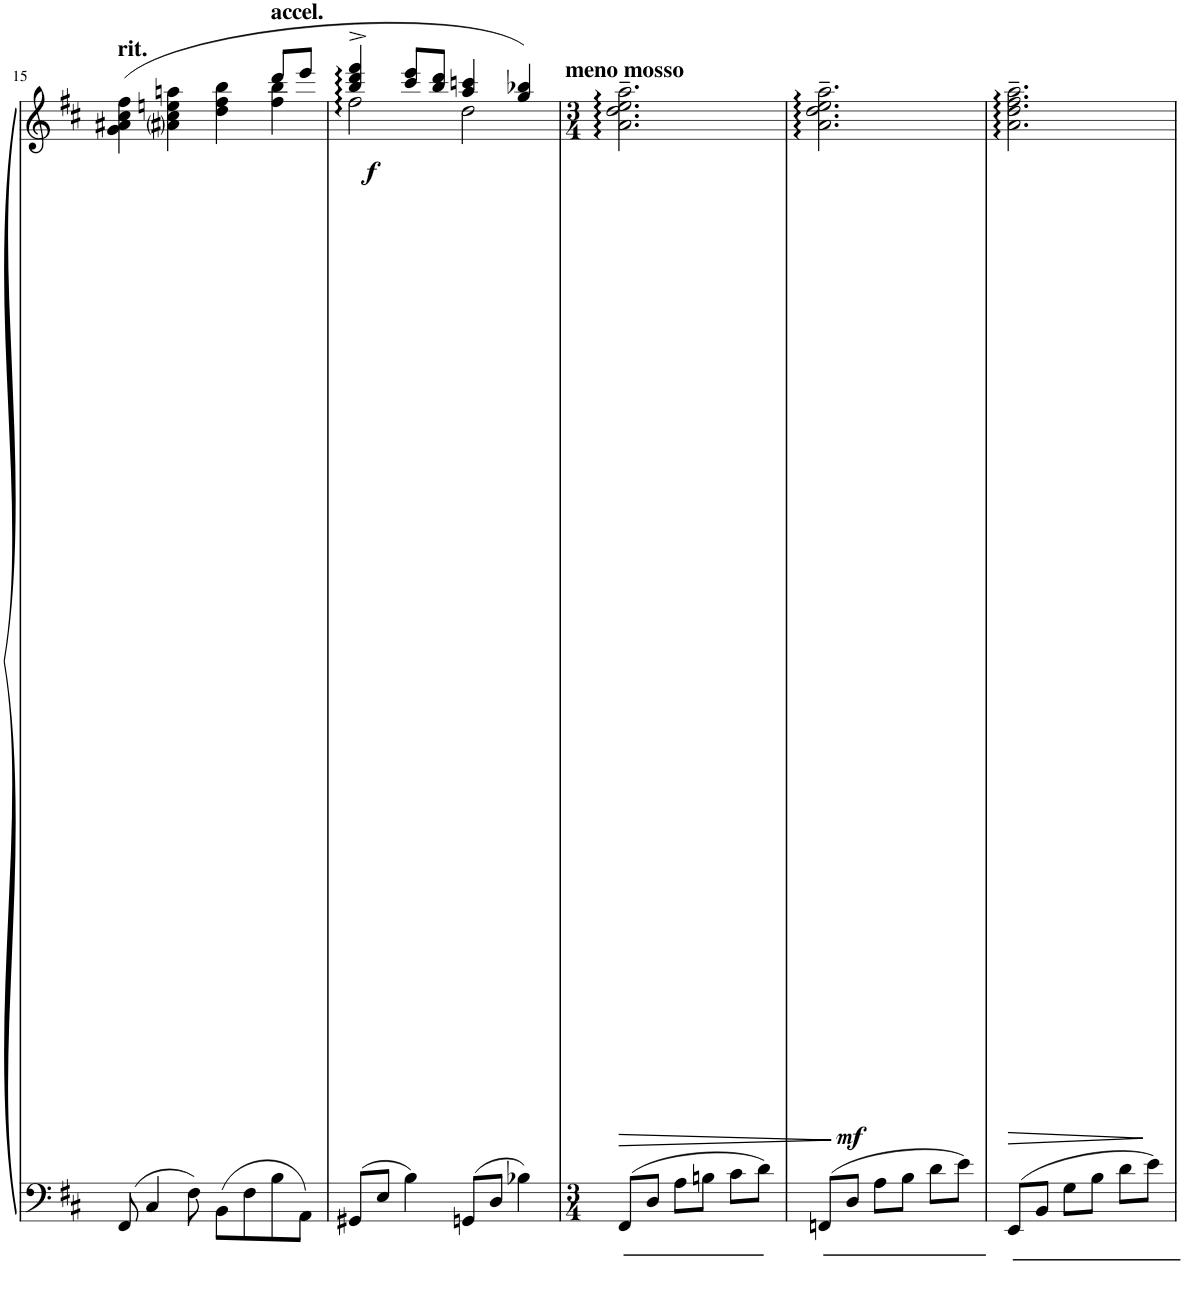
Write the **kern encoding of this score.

**kern	**kern	**dynam
*part1	*part1	*part1
*staff2	*staff1	*staff1/2
*I"Piano	*	*
*I'Pno	*	*
!!LO:PB:g=z
*clefF4	*clefG2	*
*k[f#c#]	*k[f#c#]	*
*M4/4	*M3/4	*
=15	=15	=15
*	*^	*
!	!LO:TX:a:B:t=rit.	!	!
8FF#/	(4g\ 4a#X\ 4cc#\ 4ff#\	2.ryy	.
4C#/	.	.	.
.	4a#i\ 4cc#\ 4een\ 4aan\	.	.
8F#\	.	.	.
8BB\L	4dd\ 4ff#\ 4bb\	.	.
8F#\	.	.	.
!	!LO:TX:a:B:t=accel.	!	!
8B\	8ddd/L	4ff#\ 4bb\	.
8AA\J	8eee/J	.	.
=16	=16	=16	=16
!	!	!	!LO:DY:b
8GG#X/L	4bb/^ 4ddd/^ 4fff#/^	2ff#\	f
8E/J	.	.	.
4B\	8ccc#/ 8eee/L	.	.
.	8bb/ 8ddd/J	.	.
8GGn/L	4aa/ 4cccn/	[4dd\	.
8D/J	.	.	.
4B-X\	4gg/ 4bb-X/)	4ryy	.
*	*v	*v	*
=17	=17	=17
*M3/4	*M3/4	*
*	*^	*
!	!LO:TX:a:B:t=meno mosso	!	!
!	!	!	!LO:HP:b
*	*v	*v	*
8FF#/L	2.a\~ 2.dd\~ 2.ee\~ 2.aa\~	>
8D/J	.	.
8A\L	.	.
8Bn\J	.	.
8c#\L	.	.
8d\J	.	.
4ryy	4dd\]	]
=18	=18	=18
!	!	!LO:DY:b
8FFn/L	2.a\~ 2.dd\~ 2.ee\~ 2.aa\~	mf
8D/J	.	.
8A\L	.	.
8B\J	.	.
8d\L	.	.
8e\J	.	.
=19	=19	=19
!	!	!LO:HP:b
8EE/L	2.a\~ 2.dd\~ 2.ff#\~ 2.aa\~	>
8BB/J	.	.
8G\L	.	.
8B\J	.	.
8d\L	.	.
8e\J	.	.
.	.	]
=	=	=
*-	*-	*-
